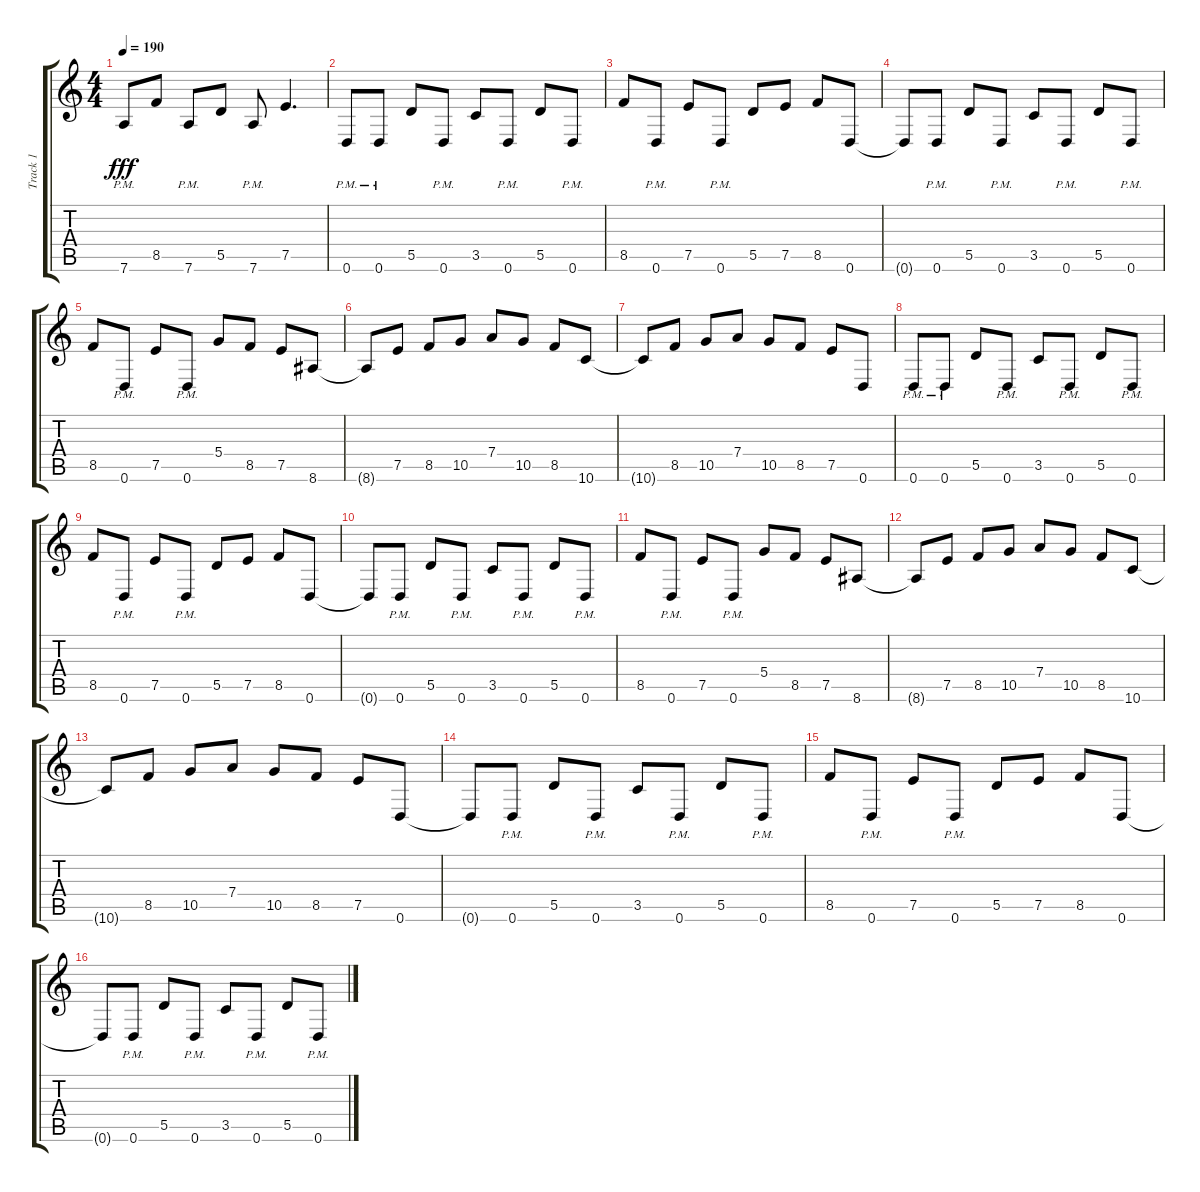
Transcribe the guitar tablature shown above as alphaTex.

\track ("Track 1" "Track 1") {instrument distortionguitar}
\staff {score tabs}
\tuning (E4 B3 G3 D3 A2 D2) {hide}
\ts (4 4)
\tempo 190
\clef g2
\ks c
7.6{pm}.8{dy fff} 8.5.8 7.6{pm}.8 5.5.8 7.6{pm}.8 7.5.4{d} |
0.6{pm}.8 0.6{pm}.8 5.5.8 0.6{pm}.8 3.5.8 0.6{pm}.8 5.5.8 0.6{pm}.8 |
8.5.8 0.6{pm}.8 7.5.8 0.6{pm}.8 5.5.8 7.5.8 8.5.8 0.6.8 |
0.6{t}.8 0.6{pm}.8 5.5.8 0.6{pm}.8 3.5.8 0.6{pm}.8 5.5.8 0.6{pm}.8 |
8.5.8 0.6{pm}.8 7.5.8 0.6{pm}.8 5.4.8 8.5.8 7.5.8 8.6.8 |
8.6{t}.8 7.5.8 8.5.8 10.5.8 7.4.8 10.5.8 8.5.8 10.6.8 |
10.6{t}.8 8.5.8 10.5.8 7.4.8 10.5.8 8.5.8 7.5.8 0.6.8 |
0.6{pm}.8 0.6{pm}.8 5.5.8 0.6{pm}.8 3.5.8 0.6{pm}.8 5.5.8 0.6{pm}.8 |
8.5.8 0.6{pm}.8 7.5.8 0.6{pm}.8 5.5.8 7.5.8 8.5.8 0.6.8 |
0.6{t}.8 0.6{pm}.8 5.5.8 0.6{pm}.8 3.5.8 0.6{pm}.8 5.5.8 0.6{pm}.8 |
8.5.8 0.6{pm}.8 7.5.8 0.6{pm}.8 5.4.8 8.5.8 7.5.8 8.6.8 |
8.6{t}.8 7.5.8 8.5.8 10.5.8 7.4.8 10.5.8 8.5.8 10.6.8 |
10.6{t}.8 8.5.8 10.5.8 7.4.8 10.5.8 8.5.8 7.5.8 0.6.8 |
0.6{t}.8 0.6{pm}.8 5.5.8 0.6{pm}.8 3.5.8 0.6{pm}.8 5.5.8 0.6{pm}.8 |
8.5.8 0.6{pm}.8 7.5.8 0.6{pm}.8 5.5.8 7.5.8 8.5.8 0.6.8 |
0.6{t}.8 0.6{pm}.8 5.5.8 0.6{pm}.8 3.5.8 0.6{pm}.8 5.5.8 0.6{pm}.8
